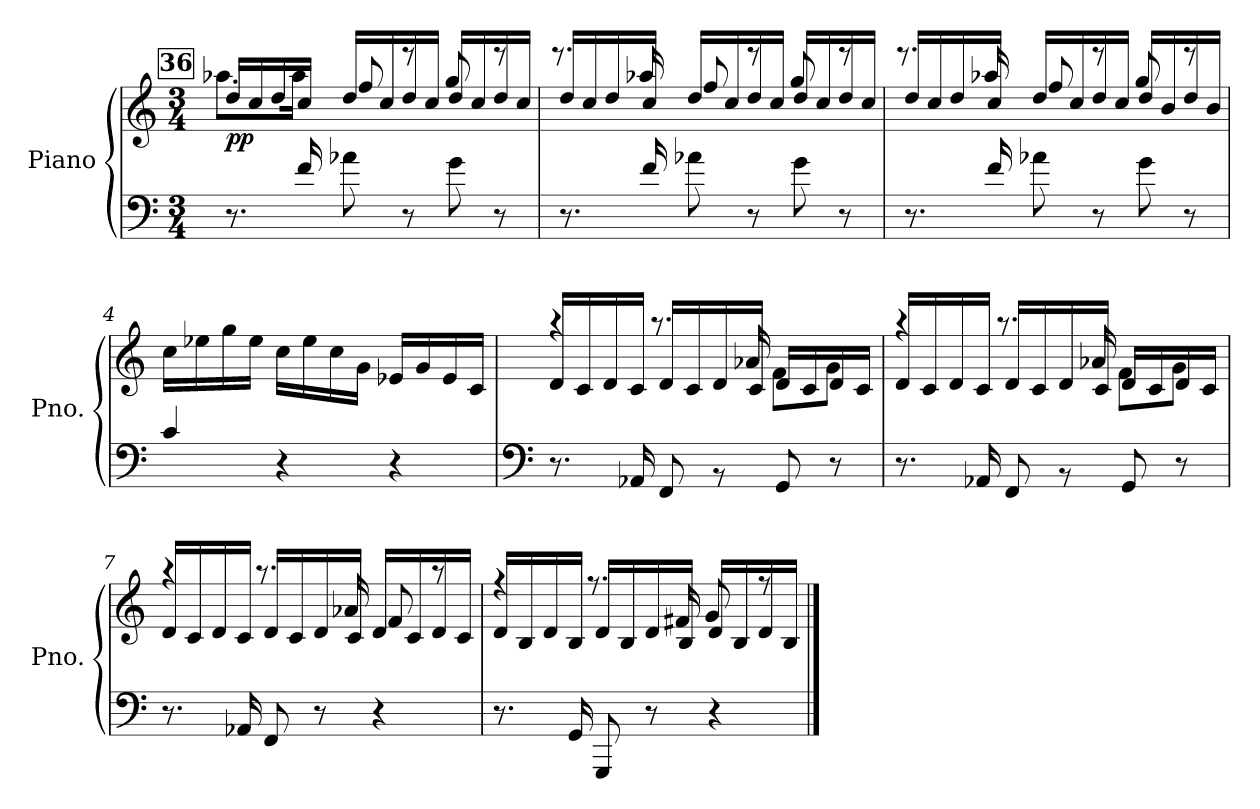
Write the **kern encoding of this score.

**kern	**kern	**dynam
*part1	*part1	*part1
*staff2	*staff1	*staff1/2
*I"Piano	*	*
*I'Pno.	*	*
*clefF4	*clefG2	*
*k[]	*k[]	*
*M3/4	*M3/4	*
!!LO:REH:place=s1:a:B:fs=14:t=36
=1	=1	=1
*	*^	*
!	!	!	!LO:DY:b
8.r	16dd/LL	8.aa-X\L	pp
.	16cc/	.	.
.	16dd/	.	.
16f/	16cc/JJ	16aa-\Jk	.
8a-X\	16dd/LL	8ff/	.
.	16cc/	.	.
8r	16dd/	8reee	.
.	16cc/JJ	.	.
8g\	16dd/LL	8gg/	.
.	16cc/	.	.
8r	16dd/	8reee	.
.	16cc/JJ	.	.
=2	=2	=2	=2
8.r	16dd/LL	8.reee	.
.	16cc/	.	.
.	16dd/	.	.
16f/	16cc/JJ	16aa-X/	.
8a-X\	16dd/LL	8ff/	.
.	16cc/	.	.
8r	16dd/	8reee	.
.	16cc/JJ	.	.
8g\	16dd/LL	8gg/	.
.	16cc/	.	.
8r	16dd/	8reee	.
.	16cc/JJ	.	.
=3	=3	=3	=3
8.r	16dd/LL	8.reee	.
.	16cc/	.	.
.	16dd/	.	.
16f/	16cc/JJ	16aa-X/	.
8a-X\	16dd/LL	8ff/	.
.	16cc/	.	.
8r	16dd/	8reee	.
.	16cc/JJ	.	.
8g\	16dd/LL	8gg/	.
.	16b/	.	.
8r	16dd/	8reee	.
.	16b/JJ	.	.
*	*v	*v	*
=4	=4	=4
4c/	16cc\LL	.
.	16ee-X\	.
.	16gg\	.
.	16ee-\JJ	.
4r	16cc\LL	.
.	16ee-\	.
.	16cc\	.
.	16g\JJ	.
4r	16e-X/LL	.
.	16g/	.
.	16e-/	.
.	16c/JJ	.
=5	=5	=5
*clefF4	*	*
*	*^	*
8.r	16d/LL	4raa	.
.	16c/	.	.
.	16d/	.	.
16AA-X/	16c/JJ	.	.
8FF/	16d/LL	8.raa	.
.	16c/	.	.
8rBB	16d/	.	.
.	16c/JJ	16a-X/	.
8GG/	16d/LL	8f\L	.
.	16c/	.	.
8r	16d/	8g\J	.
.	16c/JJ	.	.
=6	=6	=6	=6
8.r	16d/LL	4raa	.
.	16c/	.	.
.	16d/	.	.
16AA-X/	16c/JJ	.	.
8FF/	16d/LL	8.raa	.
.	16c/	.	.
8rBB	16d/	.	.
.	16c/JJ	16a-X/	.
8GG/	16d/LL	8f\L	.
.	16c/	.	.
8r	16d/	8g\J	.
.	16c/JJ	.	.
=7	=7	=7	=7
8.r	16d/LL	4raa	.
.	16c/	.	.
.	16d/	.	.
16AA-X/	16c/JJ	.	.
8FF/	16d/LL	8.raa	.
.	16c/	.	.
8r	16d/	.	.
.	16c/JJ	16a-X/	.
4r	16d/LL	8f/	.
.	16c/	.	.
.	16d/	8raa	.
.	16c/JJ	.	.
=8	=8	=8	=8
8.r	16d/LL	4rff	.
.	16B/	.	.
.	16d/	.	.
16GG/	16B/JJ	.	.
8GGG/	16d/LL	8.rff	.
.	16B/	.	.
8r	16d/	.	.
.	16B/JJ	16f#X/	.
4r	16d/LL	8g/	.
.	16B/	.	.
.	16d/	8rff	.
.	16B/JJ	.	.
*	*v	*v	*
==	==	==
*-	*-	*-
